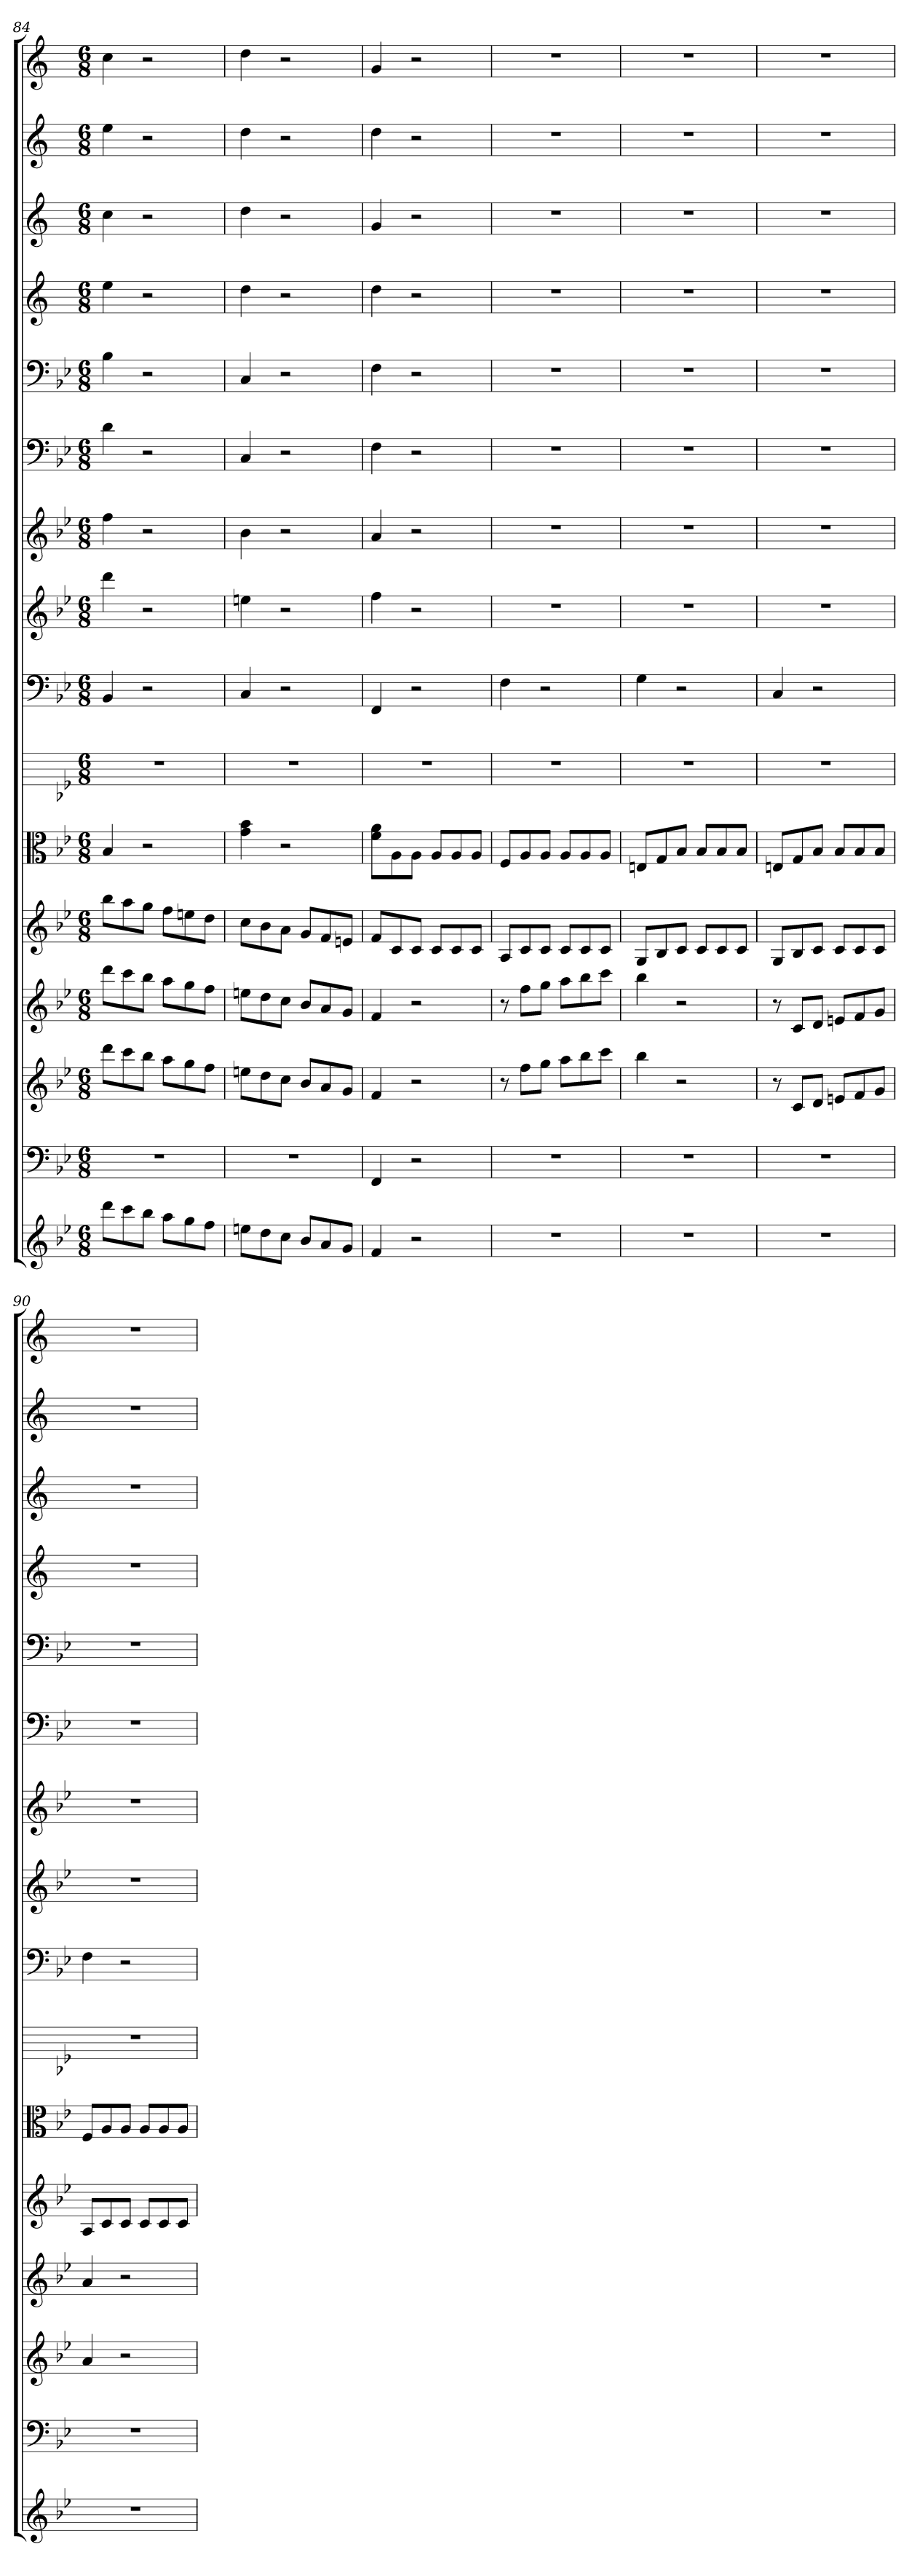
**kern	**kern	**kern	**kern	**kern	**kern	**kern	**kern	**kern	**kern	**kern	**kern	**kern	**kern	**kern	**kern
*part16	*part15	*part14	*part13	*part12	*part11	*part10	*part9	*part8	*part7	*part6	*part5	*part4	*part3	*part2	*part1
*staff16	*staff15	*staff14	*staff13	*staff12	*staff11	*staff10	*staff9	*staff8	*staff7	*staff6	*staff5	*staff4	*staff3	*staff2	*staff1
*	*clefF4	*	*	*	*clefC3	*	*clefF4	*	*	*clefF4	*clefF4	*	*	*	*
*k[b-e-]	*k[b-e-]	*k[b-e-]	*k[b-e-]	*k[b-e-]	*k[b-e-]	*k[b-e-]	*k[b-e-]	*k[b-e-]	*k[b-e-]	*k[b-e-]	*k[b-e-]	*k[]	*k[]	*k[]	*k[]
*M6/8	*M6/8	*M6/8	*M6/8	*M6/8	*M6/8	*M6/8	*M6/8	*M6/8	*M6/8	*M6/8	*M6/8	*M6/8	*M6/8	*M6/8	*M6/8
=84	=84	=84	=84	=84	=84	=84	=84	=84	=84	=84	=84	=84	=84	=84	=84
8dddL	2.r	8dddL	8dddL	8bb-L	4B-	2.r	4BB-	4ddd	4ff	4d	4B-	4ee	4cc	4ee	4cc
8ccc	.	8ccc	8ccc	8aa	.	.	.	.	.	.	.	.	.	.	.
8bb-J	.	8bb-J	8bb-J	8ggJ	2r	.	2r	2r	2r	2r	2r	2r	2r	2r	2r
8aaL	.	8aaL	8aaL	8ffL	.	.	.	.	.	.	.	.	.	.	.
8gg	.	8gg	8gg	8een	.	.	.	.	.	.	.	.	.	.	.
8ffJ	.	8ffJ	8ffJ	8ddJ	.	.	.	.	.	.	.	.	.	.	.
=85	=85	=85	=85	=85	=85	=85	=85	=85	=85	=85	=85	=85	=85	=85	=85
8eenL	2.r	8eenL	8eenL	8ccL	4g 4b-	2.r	4C	4een	4b-	4C	4C	4dd	4dd	4dd	4dd
8dd	.	8dd	8dd	8b-	.	.	.	.	.	.	.	.	.	.	.
8ccJ	.	8ccJ	8ccJ	8aJ	2r	.	2r	2r	2r	2r	2r	2r	2r	2r	2r
8b-L	.	8b-L	8b-L	8gL	.	.	.	.	.	.	.	.	.	.	.
8a	.	8a	8a	8f	.	.	.	.	.	.	.	.	.	.	.
8gJ	.	8gJ	8gJ	8enJ	.	.	.	.	.	.	.	.	.	.	.
=86	=86	=86	=86	=86	=86	=86	=86	=86	=86	=86	=86	=86	=86	=86	=86
4f	4FF	4f	4f	8fL	8f\ 8a\L	2.r	4FF	4ff	4a	4F	4F	4dd	4g	4dd	4g
.	.	.	.	8c	8A\	.	.	.	.	.	.	.	.	.	.
2r	2r	2r	2r	8cJ	8A\J	.	2r	2r	2r	2r	2r	2r	2r	2r	2r
.	.	.	.	8cL	8A/L	.	.	.	.	.	.	.	.	.	.
.	.	.	.	8c	8A/	.	.	.	.	.	.	.	.	.	.
.	.	.	.	8cJ	8A/J	.	.	.	.	.	.	.	.	.	.
=87	=87	=87	=87	=87	=87	=87	=87	=87	=87	=87	=87	=87	=87	=87	=87
2.r	2.r	8r	8r	8AL	8F/L	2.r	4F	2.r	2.r	2.r	2.r	2.r	2.r	2.r	2.r
.	.	8ffL	8ffL	8c	8A/	.	.	.	.	.	.	.	.	.	.
.	.	8ggJ	8ggJ	8cJ	8A/J	.	2r	.	.	.	.	.	.	.	.
.	.	8aaL	8aaL	8cL	8A/L	.	.	.	.	.	.	.	.	.	.
.	.	8bb-	8bb-	8c	8A/	.	.	.	.	.	.	.	.	.	.
.	.	8cccJ	8cccJ	8cJ	8A/J	.	.	.	.	.	.	.	.	.	.
=88	=88	=88	=88	=88	=88	=88	=88	=88	=88	=88	=88	=88	=88	=88	=88
2.r	2.r	4bb-	4bb-	8GL	8En/L	2.r	4G	2.r	2.r	2.r	2.r	2.r	2.r	2.r	2.r
.	.	.	.	8B-	8G/	.	.	.	.	.	.	.	.	.	.
.	.	2r	2r	8cJ	8B-/J	.	2r	.	.	.	.	.	.	.	.
.	.	.	.	8cL	8B-/L	.	.	.	.	.	.	.	.	.	.
.	.	.	.	8c	8B-/	.	.	.	.	.	.	.	.	.	.
.	.	.	.	8cJ	8B-/J	.	.	.	.	.	.	.	.	.	.
=89	=89	=89	=89	=89	=89	=89	=89	=89	=89	=89	=89	=89	=89	=89	=89
2.r	2.r	8r	8r	8GL	8En/L	2.r	4C	2.r	2.r	2.r	2.r	2.r	2.r	2.r	2.r
.	.	8cL	8cL	8B-	8G/	.	.	.	.	.	.	.	.	.	.
.	.	8dJ	8dJ	8cJ	8B-/J	.	2r	.	.	.	.	.	.	.	.
.	.	8enL	8enL	8cL	8B-/L	.	.	.	.	.	.	.	.	.	.
.	.	8f	8f	8c	8B-/	.	.	.	.	.	.	.	.	.	.
.	.	8gJ	8gJ	8cJ	8B-/J	.	.	.	.	.	.	.	.	.	.
=90	=90	=90	=90	=90	=90	=90	=90	=90	=90	=90	=90	=90	=90	=90	=90
2.r	2.r	4a	4a	8AL	8F/L	2.r	4F	2.r	2.r	2.r	2.r	2.r	2.r	2.r	2.r
.	.	.	.	8c	8A/	.	.	.	.	.	.	.	.	.	.
.	.	2r	2r	8cJ	8A/J	.	2r	.	.	.	.	.	.	.	.
.	.	.	.	8cL	8A/L	.	.	.	.	.	.	.	.	.	.
.	.	.	.	8c	8A/	.	.	.	.	.	.	.	.	.	.
.	.	.	.	8cJ	8A/J	.	.	.	.	.	.	.	.	.	.
=	=	=	=	=	=	=	=	=	=	=	=	=	=	=	=
*-	*-	*-	*-	*-	*-	*-	*-	*-	*-	*-	*-	*-	*-	*-	*-
